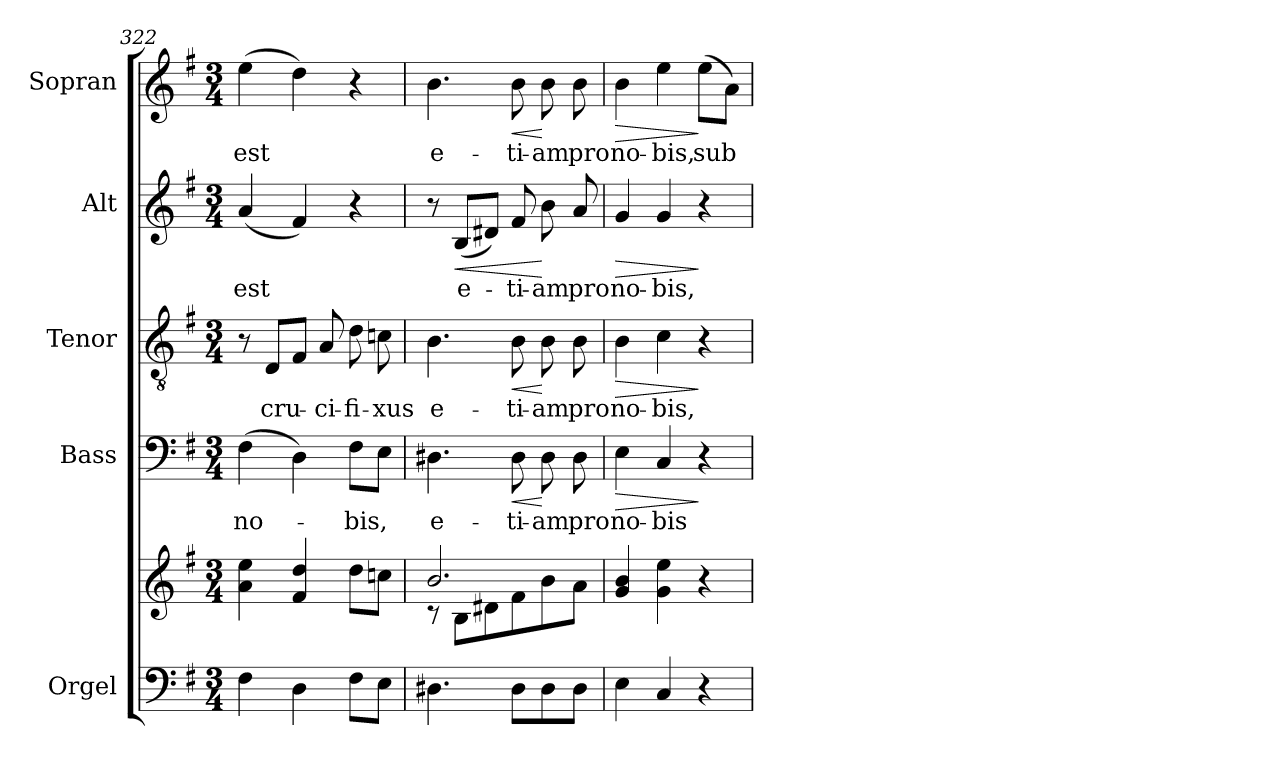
**kern	**kern	**kern	**text	**dynam	**kern	**text	**dynam	**kern	**text	**dynam	**kern	**text	**dynam
*part5	*part5	*part4	*part4	*part4	*part3	*part3	*part3	*part2	*part2	*part2	*part1	*part1	*part1
*staff6	*staff5	*staff4	*staff4	*staff4	*staff3	*staff3	*staff3	*staff2	*staff2	*staff2	*staff1	*staff1	*staff1
*I"Orgel	*	*I"Bass	*	*	*I"Tenor	*	*	*I"Alt	*	*	*I"Sopran	*	*
*I'Org.	*	*I'B	*	*	*I'T	*	*	*I'A	*	*	*I'S	*	*
*clefF4	*clefG2	*clefF4	*	*	*clefGv2	*	*	*clefG2	*	*	*clefG2	*	*
*k[f#]	*k[f#]	*k[f#]	*	*	*k[f#]	*	*	*k[f#]	*	*	*k[f#]	*	*
*G:	*G:	*G:	*	*	*G:	*	*	*G:	*	*	*G:	*	*
*M3/4	*M3/4	*M3/4	*	*	*M3/4	*	*	*M3/4	*	*	*M3/4	*	*
=322	=322	=322	=322	=322	=322	=322	=322	=322	=322	=322	=322	=322	=322
!	!	!	!LO:LY:b	!	!	!	!	!	!LO:LY:b	!	!	!LO:LY:b	!
4F#\	4a\ 4ee\	(>4F#\	no-	.	8r	.	.	(<4a/	est	.	(>4ee\	est	.
!	!	!	!	!	!	!LO:LY:b	!	!	!	!	!	!	!
.	.	.	.	.	8D/L	cru-	.	.	.	.	.	.	.
4D\	4f#/ 4dd/	4D\)	.	.	8F#/J	.	.	4f#/)	.	.	4dd\)	.	.
!	!	!	!	!	!	!LO:LY:b	!	!	!	!	!	!	!
.	.	.	.	.	8A/	-ci-	.	.	.	.	.	.	.
!	!	!	!LO:LY:b	!	!	!LO:LY:b	!	!	!	!	!	!	!
8F#\L	8dd\L	8F#\L	-bis,	.	8d\	-fi-	.	4r	.	.	4r	.	.
!	!	!	!	!	!	!LO:LY:b	!	!	!	!	!	!	!
8E\J	8ccn\J	8E\J	.	.	8cn\	-xus	.	.	.	.	.	.	.
=323	=323	=323	=323	=323	=323	=323	=323	=323	=323	=323	=323	=323	=323
*	*^	*	*	*	*	*	*	*	*	*	*	*	*
!	!	!	!	!LO:LY:b	!	!	!LO:LY:b	!	!	!	!	!	!LO:LY:b	!
4.D#X\	2.b/	8rc	4.D#X\	e-	.	4.B\	e-	.	8r	.	.	4.b\	e-	.
!	!	!	!	!	!	!	!	!	!	!LO:LY:b	!LO:HP:b	!	!	!
.	.	8B\L	.	.	.	.	.	.	(<8B/L	e-	<	.	.	.
.	.	8d#X\	.	.	.	.	.	.	8d#X/J)	.	.	.	.	.
!	!	!	!	!LO:LY:b	!LO:HP:b	!	!LO:LY:b	!LO:HP:b	!	!LO:LY:b	!	!	!LO:LY:b	!LO:HP:b
8D#\L	.	8f#\	8D#\	-ti-	<	8B\	-ti-	<	8f#/	-ti-	.	8b\	-ti-	<
!	!	!	!	!LO:LY:b	!	!	!LO:LY:b	!	!	!LO:LY:b	!	!	!LO:LY:b	!
8D#\	.	8b\	8D#\	-am	[	8B\	-am	[	8b\	-am	[	8b\	-am	[
!	!	!	!	!LO:LY:b	!	!	!LO:LY:b	!	!	!LO:LY:b	!	!	!LO:LY:b	!
8D#\J	.	8a\J	8D#\	pro	.	8B\	pro	.	8a/	pro	.	8b\	pro	.
=324	=324	=324	=324	=324	=324	=324	=324	=324	=324	=324	=324	=324	=324	=324
!	!	!	!	!LO:LY:b	!LO:HP:b	!	!LO:LY:b	!LO:HP:b	!	!LO:LY:b	!LO:HP:b	!	!LO:LY:b	!LO:HP:b
*	*v	*v	*	*	*	*	*	*	*	*	*	*	*	*
4E\	4g/ 4b/	4E\	no-	>	4B\	no-	>	4g/	no-	>	4b\	no-	>
!	!	!	!LO:LY:b	!	!	!LO:LY:b	!	!	!LO:LY:b	!	!	!LO:LY:b	!
4C/	4g\ 4ee\	4C/	-bis	.	4c\	-bis,	.	4g/	-bis,	.	4ee\	-bis,	.
!	!	!	!	!	!	!	!	!	!	!	!	!LO:LY:b	!
4r	4r	4r	.	]	4r	.	]	4r	.	]	(>8ee\L	sub	]
.	.	.	.	.	.	.	.	.	.	.	8a\J)	.	.
=	=	=	=	=	=	=	=	=	=	=	=	=	=
*-	*-	*-	*-	*-	*-	*-	*-	*-	*-	*-	*-	*-	*-
